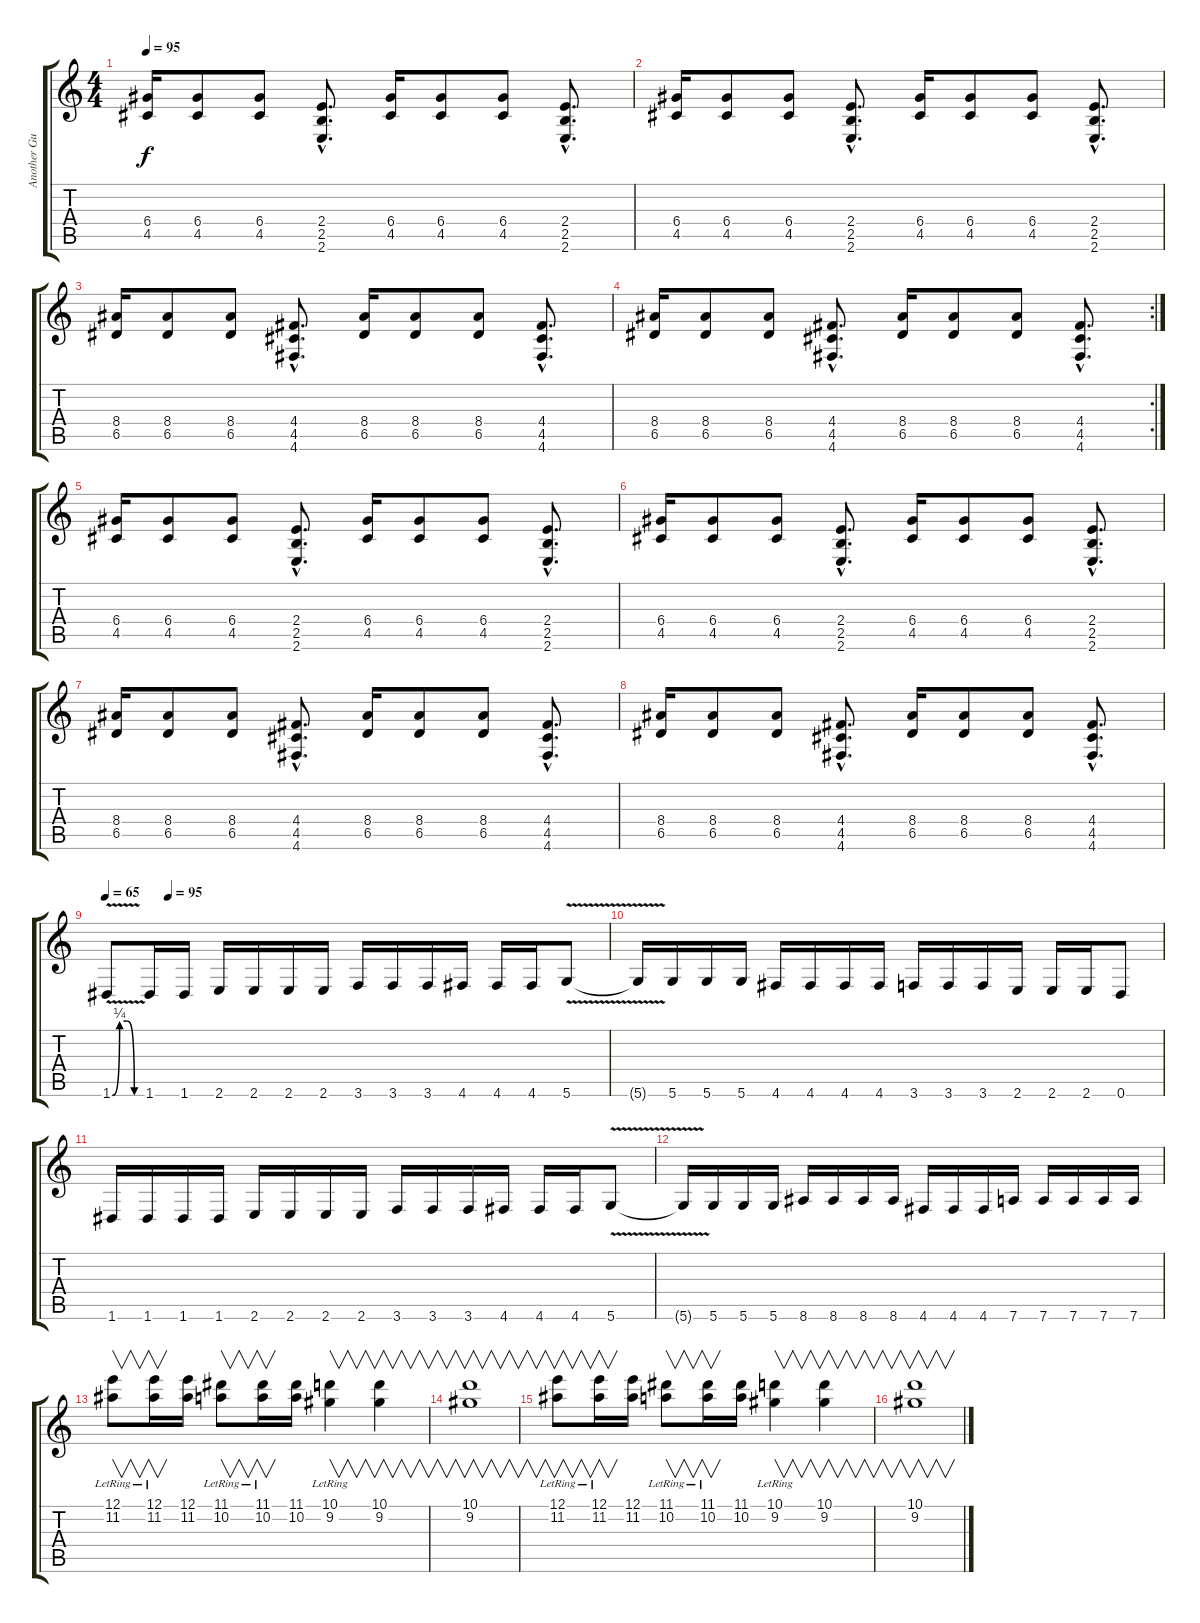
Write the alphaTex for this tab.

\track ("Another Guitar" "Another Gu") {instrument overdrivenguitar}
\staff {score tabs}
\tuning (E4 B3 G3 D3 A2 D2) {hide}
\ts (4 4)
\tempo 95
\clef g2
\ks c
(6.4 4.5).16{dy f} (6.4 4.5).8 (6.4 4.5).8 (2.4{hac} 2.5{hac} 2.6{hac}).8{d} (6.4 4.5).16 (6.4 4.5).8 (6.4 4.5).8 (2.4{hac} 2.5{hac} 2.6{hac}).8{d} |
(6.4 4.5).16 (6.4 4.5).8 (6.4 4.5).8 (2.4{hac} 2.5{hac} 2.6{hac}).8{d} (6.4 4.5).16 (6.4 4.5).8 (6.4 4.5).8 (2.4{hac} 2.5{hac} 2.6{hac}).8{d} |
(8.4 6.5).16 (8.4 6.5).8 (8.4 6.5).8 (4.4{hac} 4.5{hac} 4.6{hac}).8{d} (8.4 6.5).16 (8.4 6.5).8 (8.4 6.5).8 (4.4{hac} 4.5{hac} 4.6{hac}).8{d} |
\rc 2
(8.4 6.5).16 (8.4 6.5).8 (8.4 6.5).8 (4.4{hac} 4.5{hac} 4.6{hac}).8{d} (8.4 6.5).16 (8.4 6.5).8 (8.4 6.5).8 (4.4{hac} 4.5{hac} 4.6{hac}).8{d} |
(6.4 4.5).16 (6.4 4.5).8 (6.4 4.5).8 (2.4{hac} 2.5{hac} 2.6{hac}).8{d} (6.4 4.5).16 (6.4 4.5).8 (6.4 4.5).8 (2.4{hac} 2.5{hac} 2.6{hac}).8{d} |
(6.4 4.5).16 (6.4 4.5).8 (6.4 4.5).8 (2.4{hac} 2.5{hac} 2.6{hac}).8{d} (6.4 4.5).16 (6.4 4.5).8 (6.4 4.5).8 (2.4{hac} 2.5{hac} 2.6{hac}).8{d} |
(8.4 6.5).16 (8.4 6.5).8 (8.4 6.5).8 (4.4{hac} 4.5{hac} 4.6{hac}).8{d} (8.4 6.5).16 (8.4 6.5).8 (8.4 6.5).8 (4.4{hac} 4.5{hac} 4.6{hac}).8{d} |
(8.4 6.5).16 (8.4 6.5).8 (8.4 6.5).8 (4.4{hac} 4.5{hac} 4.6{hac}).8{d} (8.4 6.5).16 (8.4 6.5).8 (8.4 6.5).8 (4.4{hac} 4.5{hac} 4.6{hac}).8{d} |
\tempo 65
\tempo (95 0.125)
1.6{be (custom 0 0 15 1 30 1 45 0 60 0) v}.8 1.6.16 1.6.16 2.6.16 2.6.16 2.6.16 2.6.16 3.6.16 3.6.16 3.6.16 4.6.16 4.6.16 4.6.16 5.6{v}.8 |
5.6{t}.16 5.6.16 5.6.16 5.6.16 4.6.16 4.6.16 4.6.16 4.6.16 3.6.16 3.6.16 3.6.16 2.6.16 2.6.16 2.6.16 0.6.8 |
1.6.16 1.6.16 1.6.16 1.6.16 2.6.16 2.6.16 2.6.16 2.6.16 3.6.16 3.6.16 3.6.16 4.6.16 4.6.16 4.6.16 5.6{v}.8 |
5.6{t}.16 5.6.16 5.6.16 5.6.16 8.6.16 8.6.16 8.6.16 8.6.16 4.6.16 4.6.16 4.6.16 7.6.16 7.6.16 7.6.16 7.6.16 7.6.16 |
(12.1{lr} 11.2{lr}).8{v volume 8} (12.1{lr} 11.2{lr}).16{v} (12.1 11.2).16 (11.1{lr} 10.2{lr}).8{v} (11.1{lr} 10.2{lr}).16{v} (11.1 10.2).16 (10.1{lr} 9.2{lr}).4{v} (10.1 9.2).4{v} |
(10.1 9.2).1{v} |
(12.1{lr} 11.2{lr}).8{v} (12.1{lr} 11.2{lr}).16{v} (12.1 11.2).16 (11.1{lr} 10.2{lr}).8{v} (11.1{lr} 10.2{lr}).16{v} (11.1 10.2).16 (10.1{lr} 9.2{lr}).4{v} (10.1 9.2).4{v} |
(10.1 9.2).1{v}
